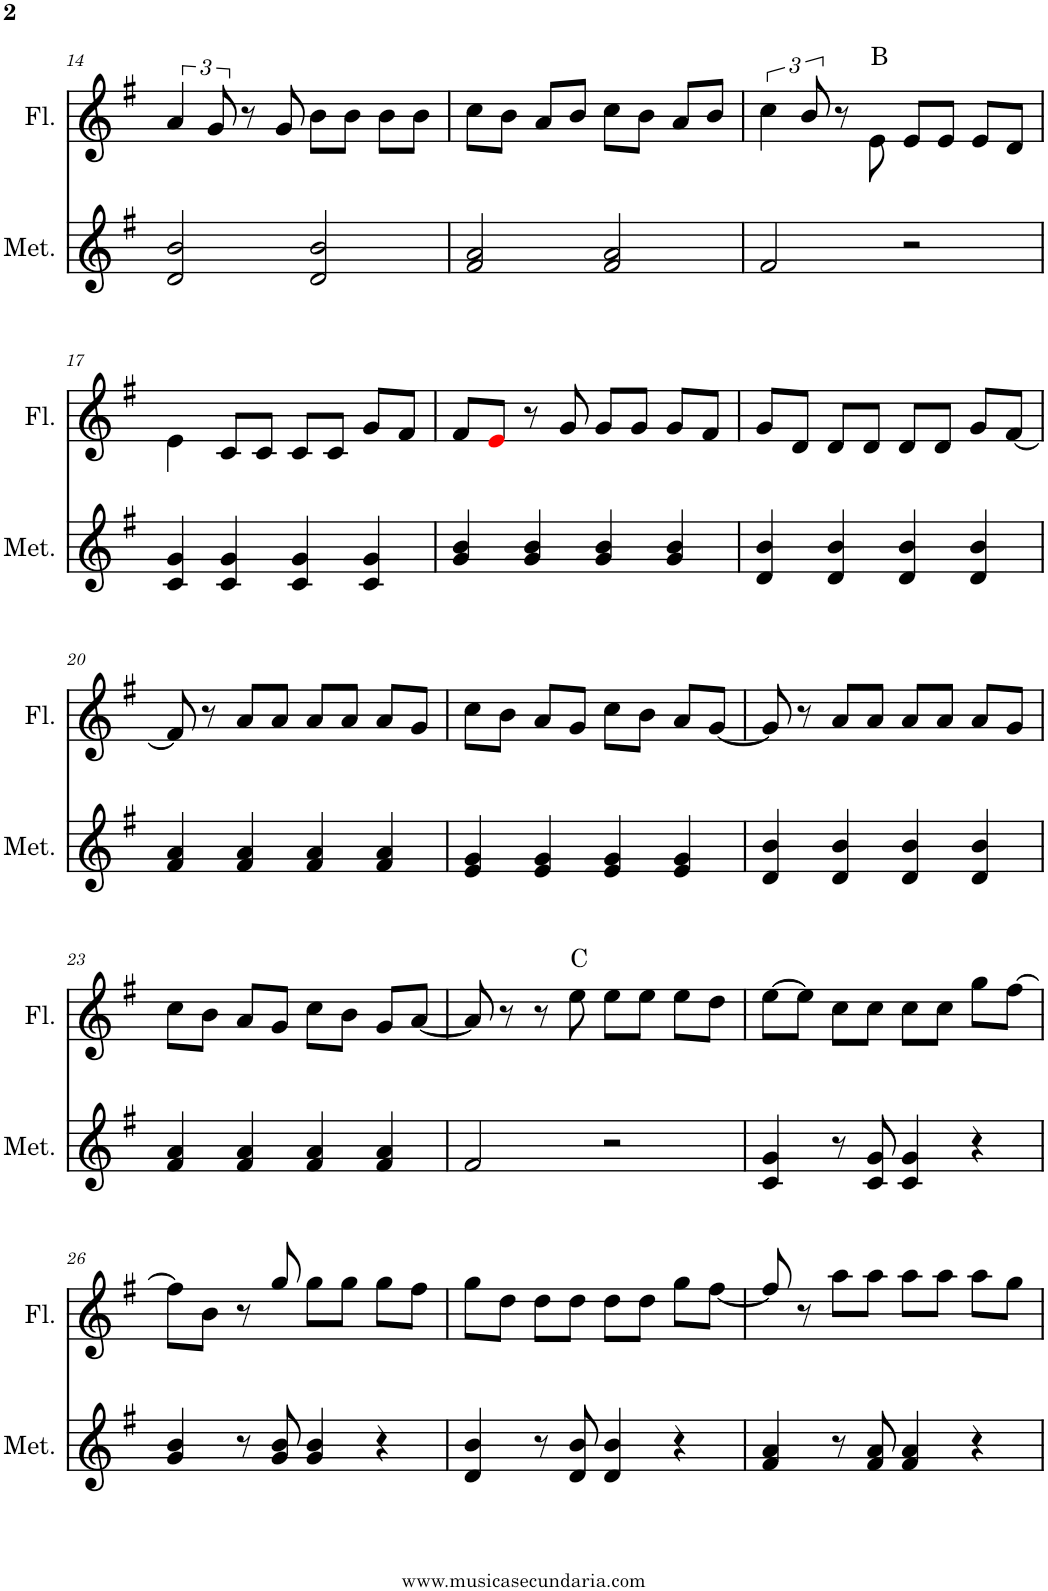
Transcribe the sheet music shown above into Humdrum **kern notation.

**kern	**kern
*part2	*part1
*staff2	*staff1
*I"Metalófono	*I"Flauta
*I'Met.	*I'Fl.
!!LO:PB:g=z
*clefG2	*clefG2
*k[f#]	*k[f#]
*M4/4	*M4/4
=14	=14
2d/ 2b/	6a/
.	12g/
.	8r
.	8g/
2d/ 2b/	8b\L
.	8b\J
.	8b\L
.	8b\J
=15	=15
2f#/ 2a/	8cc\L
.	8b\J
.	8a/L
.	8b/J
2f#/ 2a/	8cc\L
.	8b\J
.	8a/L
.	8b/J
=16	=16
2f#/	6cc\
.	12b/
.	8r
!	!LO:TX:a:t=B
.	8e\
2r	8e/L
.	8e/J
.	8e/L
.	8d/J
!!LO:LB:g=z
=17	=17
4c/ 4g/	4e\
4c/ 4g/	8c/L
.	8c/J
4c/ 4g/	8c/L
.	8c/J
4c/ 4g/	8g/L
.	8f#/J
=18	=18
4g/ 4b/	8f#/L
.	8ei/J
4g/ 4b/	8r
.	8g/
4g/ 4b/	8g/L
.	8g/J
4g/ 4b/	8g/L
.	8f#/J
=19	=19
4d/ 4b/	8g/L
.	8d/J
4d/ 4b/	8d/L
.	8d/J
4d/ 4b/	8d/L
.	8d/J
4d/ 4b/	8g/L
.	[<8f#/J
!!LO:LB:g=z
=20	=20
4f#/ 4a/	8f#/]
.	8r
4f#/ 4a/	8a/L
.	8a/J
4f#/ 4a/	8a/L
.	8a/J
4f#/ 4a/	8a/L
.	8g/J
=21	=21
4e/ 4g/	8cc\L
.	8b\J
4e/ 4g/	8a/L
.	8g/J
4e/ 4g/	8cc\L
.	8b\J
4e/ 4g/	8a/L
.	[<8g/J
=22	=22
4d/ 4b/	8g/]
.	8r
4d/ 4b/	8a/L
.	8a/J
4d/ 4b/	8a/L
.	8a/J
4d/ 4b/	8a/L
.	8g/J
!!LO:LB:g=z
=23	=23
4f#/ 4a/	8cc\L
.	8b\J
4f#/ 4a/	8a/L
.	8g/J
4f#/ 4a/	8cc\L
.	8b\J
4f#/ 4a/	8g/L
.	[<8a/J
=24	=24
2f#/	8a/]
.	8r
.	8r
!	!LO:TX:a:t=C
.	8ee\
2r	8ee\L
.	8ee\J
.	8ee\L
.	8dd\J
=25	=25
4c/ 4g/	[8ee\L
.	8ee\J]
8r	8cc\L
8c/ 8g/	8cc\J
4c/ 4g/	8cc\L
.	8cc\J
4r	8gg\L
.	[>8ff#\J
!!LO:LB:g=z
=26	=26
4g/ 4b/	8ff#\L]
.	8b\J
8r	8r
8g/ 8b/	8gg/
4g/ 4b/	8gg\L
.	8gg\J
4r	8gg\L
.	8ff#\J
=27	=27
4d/ 4b/	8gg\L
.	8dd\J
8r	8dd\L
8d/ 8b/	8dd\J
4d/ 4b/	8dd\L
.	8dd\J
4r	8gg\L
.	[<8ff#\J
=28	=28
4f#/ 4a/	8ff#/]
.	8r
8r	8aa\L
8f#/ 8a/	8aa\J
4f#/ 4a/	8aa\L
.	8aa\J
4r	8aa\L
.	8gg\J
=	=
*-	*-
